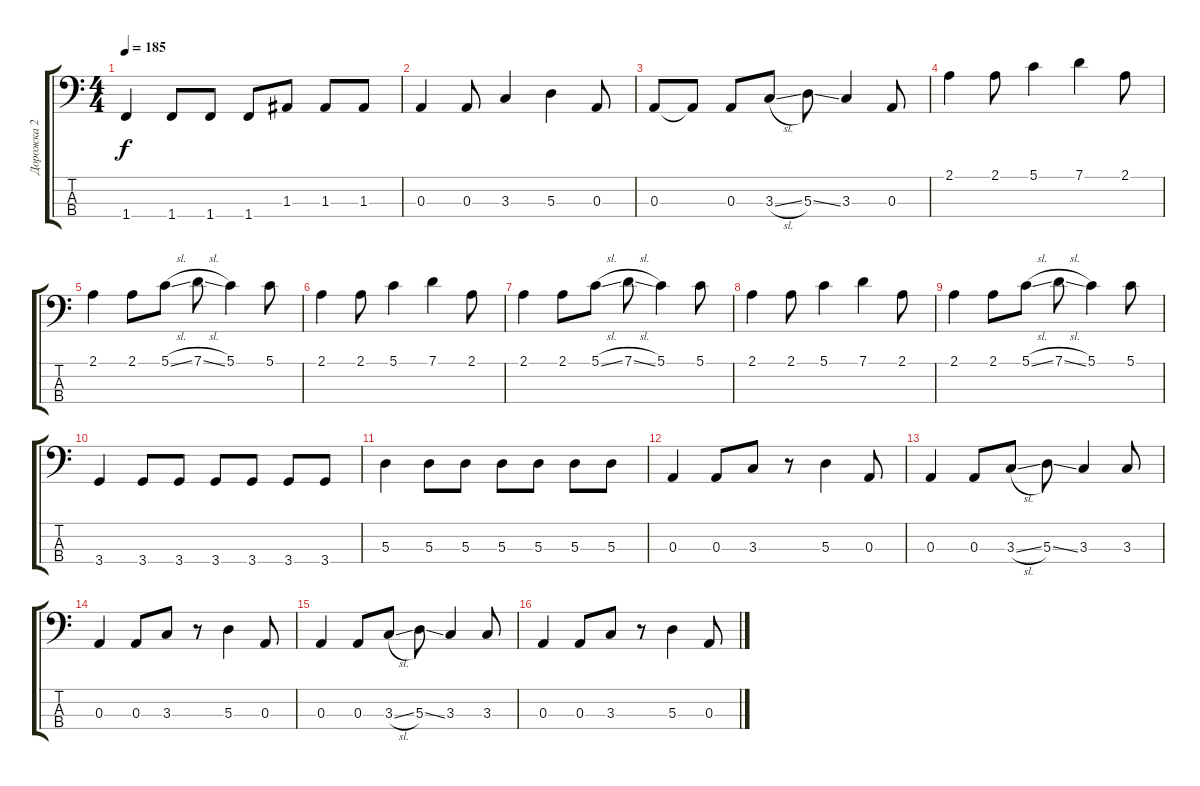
\track ("Дорожка 2" "Дорожка 2") {instrument electricbasspick}
\staff {score tabs}
\tuning (G2 D2 A1 E1) {hide}
\ts (4 4)
\tempo 185
\clef f4
\ks c
1.4.4{dy f} 1.4.8 1.4.8 1.4.8 1.3.8 1.3.8 1.3.8 |
0.3.4 0.3.8 3.3.4 5.3.4 0.3.8 |
0.3.8 0.3{t}.8 0.3.8 3.3{sl}.8 5.3{ss}.8 3.3.4 0.3.8 |
2.1.4 2.1.8 5.1.4 7.1.4 2.1.8 |
2.1.4 2.1.8 5.1{sl}.8 7.1{sl}.8 5.1.4 5.1.8 |
2.1.4 2.1.8 5.1.4 7.1.4 2.1.8 |
2.1.4 2.1.8 5.1{sl}.8 7.1{sl}.8 5.1.4 5.1.8 |
2.1.4 2.1.8 5.1.4 7.1.4 2.1.8 |
2.1.4 2.1.8 5.1{sl}.8 7.1{sl}.8 5.1.4 5.1.8 |
3.4.4 3.4.8 3.4.8 3.4.8 3.4.8 3.4.8 3.4.8 |
5.3.4 5.3.8 5.3.8 5.3.8 5.3.8 5.3.8 5.3.8 |
0.3.4 0.3.8 3.3.8 r.8 5.3.4 0.3.8 |
0.3.4 0.3.8 3.3{sl}.8 5.3{ss}.8 3.3.4 3.3.8 |
0.3.4 0.3.8 3.3.8 r.8 5.3.4 0.3.8 |
0.3.4 0.3.8 3.3{sl}.8 5.3{ss}.8 3.3.4 3.3.8 |
0.3.4 0.3.8 3.3.8 r.8 5.3.4 0.3.8
